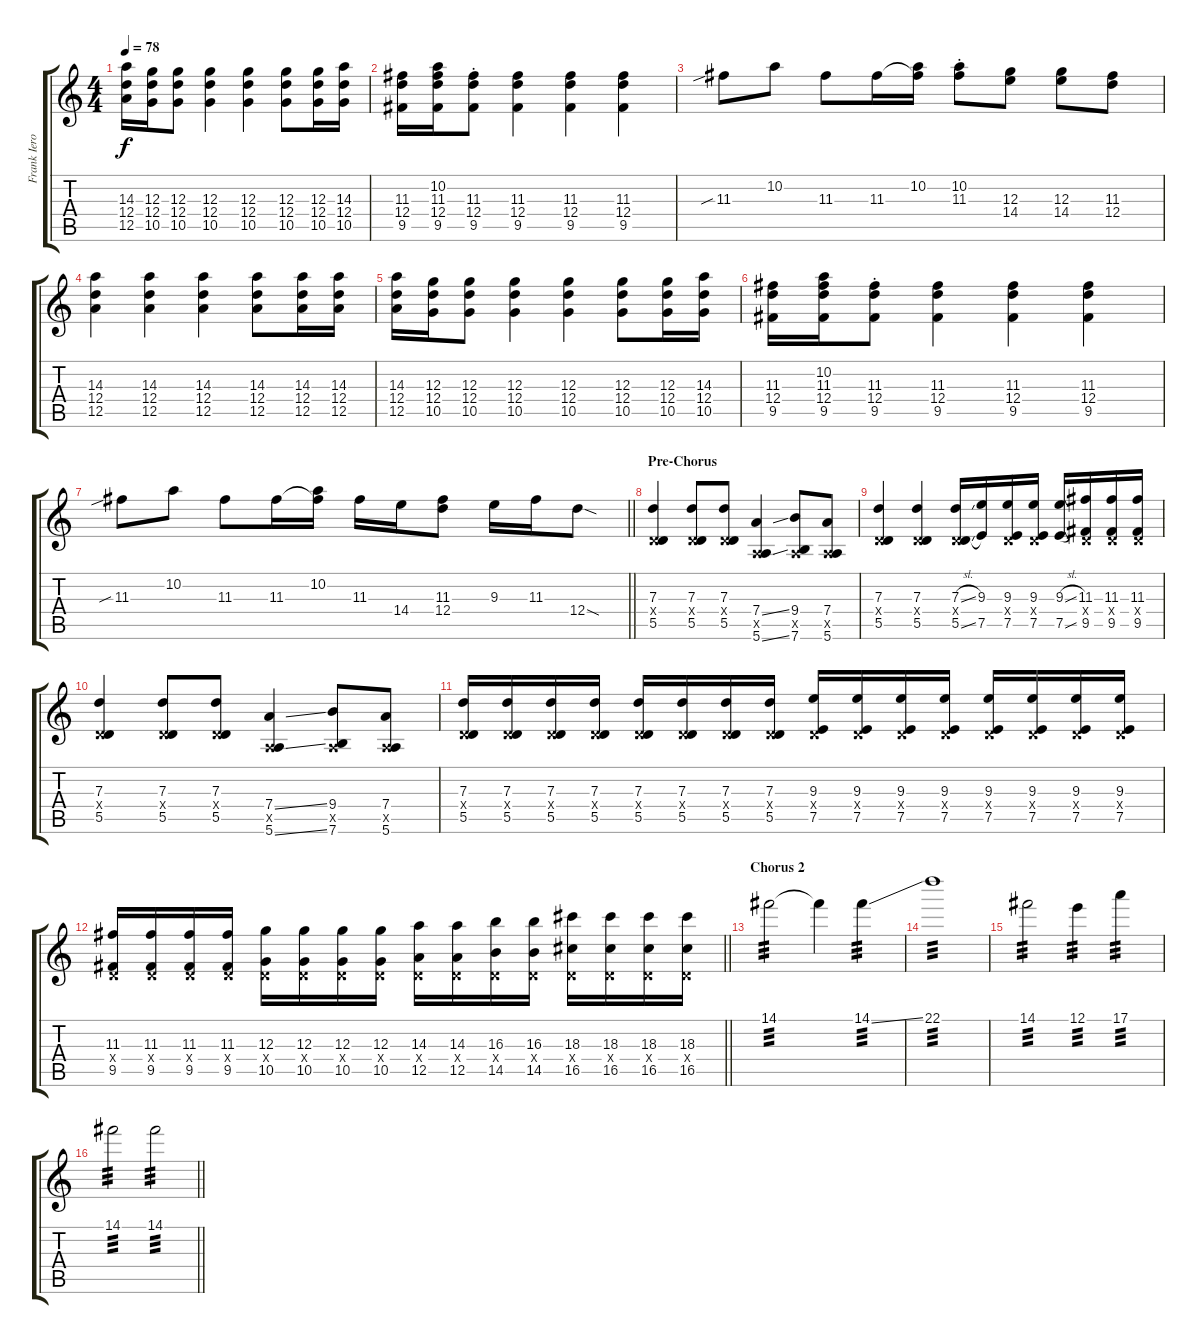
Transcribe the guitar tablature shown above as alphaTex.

\track ("Frank Iero [Guitar]" "Frank Iero") {instrument distortionguitar}
\staff {score tabs}
\tuning (E4 B3 G3 D3 A2 E2) {hide}
\ts (4 4)
\tempo 78
\clef g2
\ks c
(14.3 12.4 12.5).16{dy f} (12.3 12.4 10.5).16 (12.3 12.4 10.5).8 (12.3 12.4 10.5).4 (12.3 12.4 10.5).4 (12.3 12.4 10.5).8 (12.3 12.4 10.5).16 (14.3 12.4 10.5).16 |
(11.3 12.4 9.5).16 (10.2 11.3 12.4 9.5).16 (11.3{st} 12.4{st} 9.5{st}).8 (11.3 12.4 9.5).4 (11.3 12.4 9.5).4 (11.3 12.4 9.5).4 |
11.3{sib}.8 10.2.8 11.3.8 11.3.16 (10.2 11.3{t}).16 (10.2{st} 11.3{st}).8 (12.3 14.4).8 (12.3 14.4).8 (11.3 12.4).8 |
(14.3 12.4 12.5).4{volume 7} (14.3 12.4 12.5).4 (14.3 12.4 12.5).4 (14.3 12.4 12.5).8 (14.3 12.4 12.5).16 (14.3 12.4 12.5).16 |
(14.3 12.4 12.5).16 (12.3 12.4 10.5).16 (12.3 12.4 10.5).8 (12.3 12.4 10.5).4 (12.3 12.4 10.5).4 (12.3 12.4 10.5).8 (12.3 12.4 10.5).16 (14.3 12.4 10.5).16 |
(11.3 12.4 9.5).16 (10.2 11.3 12.4 9.5).16 (11.3{st} 12.4{st} 9.5{st}).8 (11.3 12.4 9.5).4 (11.3 12.4 9.5).4 (11.3 12.4 9.5).4 |
\barLineRight lightlight
11.3{sib}.8 10.2.8 11.3.8 11.3.16 (10.2 11.3{t}).16 11.3.16 14.4.16 (11.3 12.4).8 9.3.16 11.3.16 12.4{sod}.8 |
\section ("" "Pre-Chorus")
(7.3 0.4{x} 5.5).4{volume 8 instrument distortionguitar} (7.3 0.4{x} 5.5).8 (7.3 0.4{x} 5.5).8 (7.4{ss} 0.5{x} 5.6{ss}).4 (9.4 0.5{x} 7.6).8 (7.4 0.5{x} 5.6).8 |
(7.3 0.4{x} 5.5).4 (7.3 0.4{x} 5.5).4 (7.3{sl} 0.4{x} 5.5{sl}).16 (9.3 7.5).16 (9.3 0.4{x} 7.5).16 (9.3 0.4{x} 7.5).16 (9.3{sl} 7.5{sl}).16 (11.3 0.4{x} 9.5).16 (11.3 0.4{x} 9.5).16 (11.3 0.4{x} 9.5).16 |
(7.3 0.4{x} 5.5).4 (7.3 0.4{x} 5.5).8 (7.3 0.4{x} 5.5).8 (7.4{ss} 0.5{x} 5.6{ss}).4 (9.4 0.5{x} 7.6).8 (7.4 0.5{x} 5.6).8 |
(7.3 0.4{x} 5.5).16 (7.3 0.4{x} 5.5).16 (7.3 0.4{x} 5.5).16 (7.3 0.4{x} 5.5).16 (7.3 0.4{x} 5.5).16 (7.3 0.4{x} 5.5).16 (7.3 0.4{x} 5.5).16 (7.3 0.4{x} 5.5).16 (9.3 0.4{x} 7.5).16 (9.3 0.4{x} 7.5).16 (9.3 0.4{x} 7.5).16 (9.3 0.4{x} 7.5).16 (9.3 0.4{x} 7.5).16 (9.3 0.4{x} 7.5).16 (9.3 0.4{x} 7.5).16 (9.3 0.4{x} 7.5).16 |
\barLineRight lightlight
(11.3 0.4{x} 9.5).16 (11.3 0.4{x} 9.5).16 (11.3 0.4{x} 9.5).16 (11.3 0.4{x} 9.5).16 (12.3 0.4{x} 10.5).16 (12.3 0.4{x} 10.5).16 (12.3 0.4{x} 10.5).16 (12.3 0.4{x} 10.5).16 (14.3 0.4{x} 12.5).16 (14.3 0.4{x} 12.5).16 (16.3 0.4{x} 14.5).16 (16.3 0.4{x} 14.5).16 (18.3 0.4{x} 16.5).16 (18.3 0.4{x} 16.5).16 (18.3 0.4{x} 16.5).16 (18.3 0.4{x} 16.5).16 |
\section ("" "Chorus 2")
14.1.2{tp 3 volume 13 balance 12} 14.1{t}.4 14.1{ss}.4{tp 3} |
22.1.1{tp 3} |
14.1.2{tp 3} 12.1.4{tp 3} 17.1.4{tp 3} |
\barLineRight lightlight
14.1.2{tp 3} 14.1.2{tp 3}
